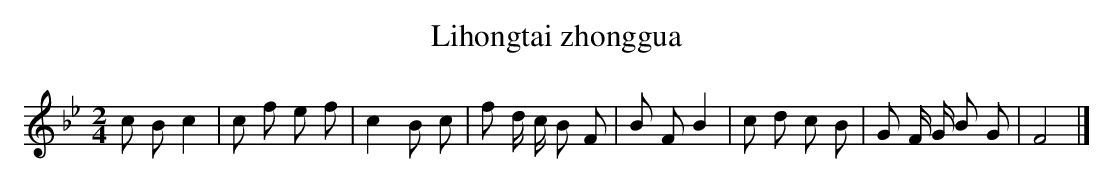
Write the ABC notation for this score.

X:1
T: Lihongtai zhonggua
L: 1/8
M: 2/4
K: Bb
c Bc2 [I:setbarnb 1]|
c f e f |
c2B c |
f d/ c/ B F |
B FB2 |
c d c B |
G F/ G/ B G |
F4 |]
